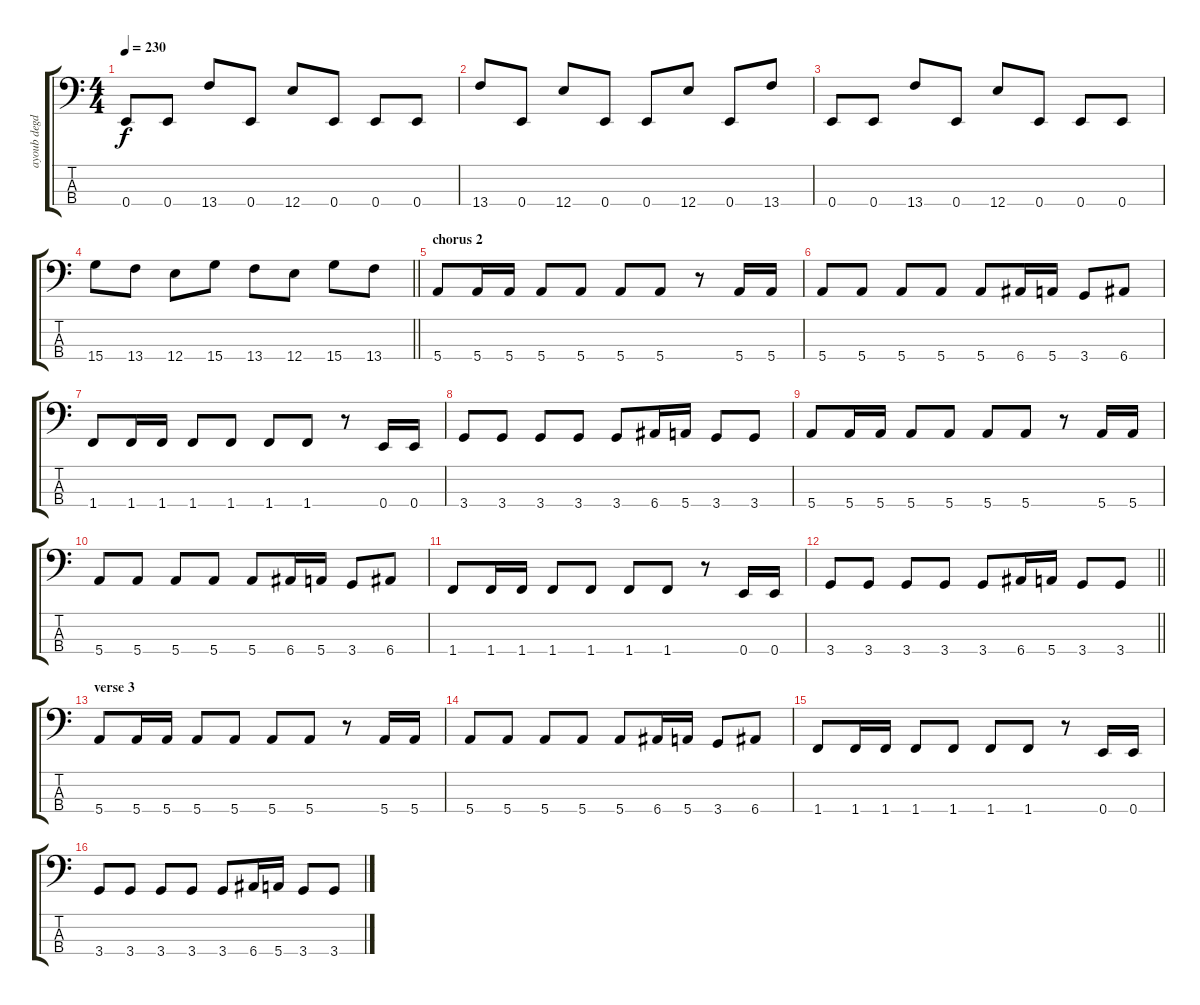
\track ("ayoub degdag" "ayoub degd") {instrument electricbassfinger}
\staff {score tabs}
\tuning (G2 D2 A1 E1) {hide}
\ts (4 4)
\tempo 230
\clef f4
\ks c
0.4.8{dy f} 0.4.8 13.4.8 0.4.8 12.4.8 0.4.8 0.4.8 0.4.8 |
13.4.8 0.4.8 12.4.8 0.4.8 0.4.8 12.4.8 0.4.8 13.4.8 |
0.4.8 0.4.8 13.4.8 0.4.8 12.4.8 0.4.8 0.4.8 0.4.8 |
\barLineRight lightlight
15.4.8 13.4.8 12.4.8 15.4.8 13.4.8 12.4.8 15.4.8 13.4.8 |
\section ("" "chorus 2")
5.4.8 5.4.16 5.4.16 5.4.8 5.4.8 5.4.8 5.4.8 r.8 5.4.16 5.4.16 |
5.4.8 5.4.8 5.4.8 5.4.8 5.4.8 6.4.16 5.4.16 3.4.8 6.4.8 |
1.4.8 1.4.16 1.4.16 1.4.8 1.4.8 1.4.8 1.4.8 r.8 0.4.16 0.4.16 |
3.4.8 3.4.8 3.4.8 3.4.8 3.4.8 6.4.16 5.4.16 3.4.8 3.4.8 |
5.4.8 5.4.16 5.4.16 5.4.8 5.4.8 5.4.8 5.4.8 r.8 5.4.16 5.4.16 |
5.4.8 5.4.8 5.4.8 5.4.8 5.4.8 6.4.16 5.4.16 3.4.8 6.4.8 |
1.4.8 1.4.16 1.4.16 1.4.8 1.4.8 1.4.8 1.4.8 r.8 0.4.16 0.4.16 |
\barLineRight lightlight
3.4.8 3.4.8 3.4.8 3.4.8 3.4.8 6.4.16 5.4.16 3.4.8 3.4.8 |
\section ("" "verse 3")
5.4.8 5.4.16 5.4.16 5.4.8 5.4.8 5.4.8 5.4.8 r.8 5.4.16 5.4.16 |
5.4.8 5.4.8 5.4.8 5.4.8 5.4.8 6.4.16 5.4.16 3.4.8 6.4.8 |
1.4.8 1.4.16 1.4.16 1.4.8 1.4.8 1.4.8 1.4.8 r.8 0.4.16 0.4.16 |
3.4.8 3.4.8 3.4.8 3.4.8 3.4.8 6.4.16 5.4.16 3.4.8 3.4.8
